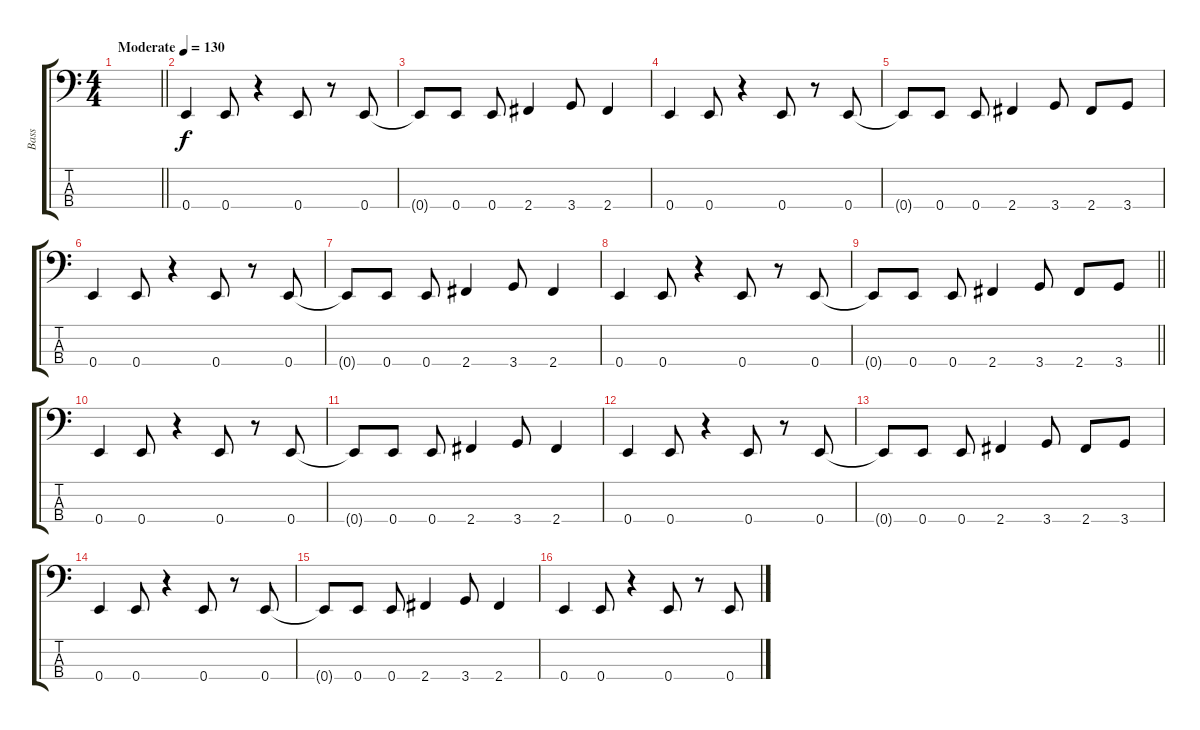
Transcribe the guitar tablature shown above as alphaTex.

\track ("Bass" "Bass") {instrument electricbassfinger}
\staff {score tabs}
\tuning (G2 D2 A1 E1) {hide}
\ts (4 4)
\tempo (130 "Moderate")
\clef f4
\barLineRight lightlight
\ks c
|
0.4.4 0.4.8 r.4 0.4.8 r.8 0.4.8 |
0.4{t}.8 0.4.8 0.4.8 2.4.4 3.4.8 2.4.4 |
0.4.4 0.4.8 r.4 0.4.8 r.8 0.4.8 |
0.4{t}.8 0.4.8 0.4.8 2.4.4 3.4.8 2.4.8 3.4.8 |
0.4.4 0.4.8 r.4 0.4.8 r.8 0.4.8 |
0.4{t}.8 0.4.8 0.4.8 2.4.4 3.4.8 2.4.4 |
0.4.4 0.4.8 r.4 0.4.8 r.8 0.4.8 |
\barLineRight lightlight
0.4{t}.8 0.4.8 0.4.8 2.4.4 3.4.8 2.4.8 3.4.8 |
0.4.4 0.4.8 r.4 0.4.8 r.8 0.4.8 |
0.4{t}.8 0.4.8 0.4.8 2.4.4 3.4.8 2.4.4 |
0.4.4 0.4.8 r.4 0.4.8 r.8 0.4.8 |
0.4{t}.8 0.4.8 0.4.8 2.4.4 3.4.8 2.4.8 3.4.8 |
0.4.4 0.4.8 r.4 0.4.8 r.8 0.4.8 |
0.4{t}.8 0.4.8 0.4.8 2.4.4 3.4.8 2.4.4 |
0.4.4 0.4.8 r.4 0.4.8 r.8 0.4.8
